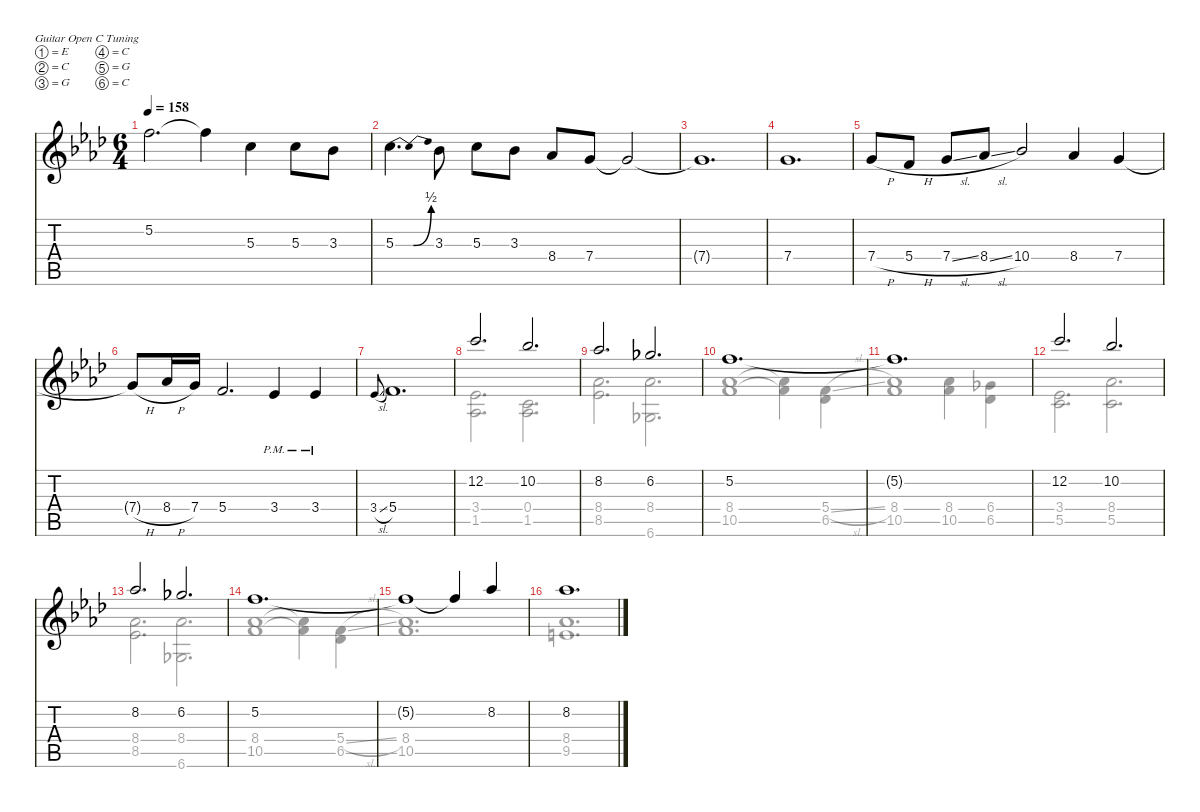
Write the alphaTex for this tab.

\defaultSystemsLayout 4
\hideDynamics
\bracketExtendMode nobrackets
\singleTrackTrackNamePolicy hidden
\multiTrackTrackNamePolicy hidden
\firstSystemTrackNameMode fullname
\firstSystemTrackNameOrientation horizontal
\otherSystemsTrackNameOrientation horizontal
\track ("Guitar 1" "dist.guit.") {instrument distortionguitar}
\staff {score tabs}
\tuning (E4 C4 G3 C3 G2 C2)
\voice
\ts (6 4)
\tempo 158
\clef g2
\ks ab
5.2{acc forcenatural}.2{d dy f beam Down} 5.2{t acc forcenatural}.4{beam Down} 5.3{acc forcenatural}.4{beam Down} 5.3{acc forcenatural}.8{beam Down} 3.3{acc b}.8{beam Down} |
5.3{be (bendrelease 0 0 19.999999199999998 2 39.999998399999996 2 15 0) acc forcenatural}.4{d beam Down} 3.3{acc b}.8{beam Down} 5.3{acc forcenatural}.8{beam Down} 3.3{acc b}.8{beam Down} 8.4{acc b}.8{beam Up} 7.4{acc forcenatural}.8{beam Up} 7.4{t acc forcenatural}.2{beam Up} |
7.4{t acc forcenatural}.1{d beam Up} |
7.4{acc forcenatural}.1{d beam Up} |
7.4{h acc forcenatural}.8{beam Up} 5.4{h acc forcenatural}.8{beam Up} 7.4{sl acc forcenatural}.8{beam Up} 8.4{sl acc b}.8{beam Up} 10.4{acc b}.2{beam Up} 8.4{acc b}.4{beam Up} 7.4{acc forcenatural}.4{beam Up} |
7.4{h t acc forcenatural}.8{beam Up} 8.4{h acc b}.16{beam Up} 7.4{acc forcenatural}.16{beam Up} 5.4{acc forcenatural}.2{d beam Up} 3.4{pm acc b}.4{beam Up} 3.4{pm acc b}.4{beam Up} |
3.4{sl acc b}.8{gr onbeat dy mf beam Up} 5.4{acc forcenatural}.1{d dy f beam Up} |
12.2{acc forcenatural}.2{d beam Up} 10.2{acc b}.2{d beam Up} |
8.2{acc b}.2{d beam Up} 6.2{acc b}.2{d beam Up} |
5.2{acc forcenatural}.1{d beam Up} |
5.2{t acc forcenatural}.1{d beam Up} |
12.2{acc forcenatural}.2{d beam Up} 10.2{acc b}.2{d beam Up} |
8.2{acc b}.2{d beam Up} 6.2{acc b}.2{d beam Up} |
5.2{acc forcenatural}.1{d beam Up} |
5.2{t acc forcenatural}.1{beam Up} 5.2{t acc forcenatural}.4{beam Up} 8.2{acc b}.4{beam Up} |
8.2{acc b}.1{d beam Up}
\voice
\clef g2
\ottava regular
\simile none
\ks ab
|
|
|
|
|
|
|
(3.4{acc b} 1.5{acc b}).2{d beam Down} (0.4{acc forcenatural} 1.5{acc b}).2{d beam Down} |
(8.4{acc b} 8.5{acc b}).2{d beam Down} (8.4{acc b} 6.6{acc b}).2{d beam Down} |
(8.4{acc b} 10.5{acc forcenatural}).1{beam Down} (8.4{t acc b} 10.5{t acc forcenatural}).4{beam Down} (5.4{sl acc forcenatural} 6.5{acc b}).4{beam Down} |
(8.4{acc b} 10.5{acc forcenatural}).1{beam Down} (8.4{acc b} 10.5{acc forcenatural}).4{beam Down} (6.4{acc b} 6.5{acc b}).4{beam Down} |
(3.4{acc b} 5.5{acc forcenatural}).2{d beam Down} (8.4{acc b} 5.5{acc forcenatural}).2{d beam Down} |
(8.4{acc b} 8.5{acc b}).2{d beam Down} (8.4{acc b} 6.6{acc b}).2{d beam Down} |
(8.4{acc b} 10.5{acc forcenatural}).1{beam Down} (8.4{t acc b} 10.5{t acc forcenatural}).4{beam Down} (5.4{sl acc forcenatural} 6.5{acc b}).4{beam Down} |
(8.4{acc b} 10.5{acc forcenatural}).1{d beam Down} |
(8.4{acc b} 9.5{acc forcenatural}).1{d beam Down}
